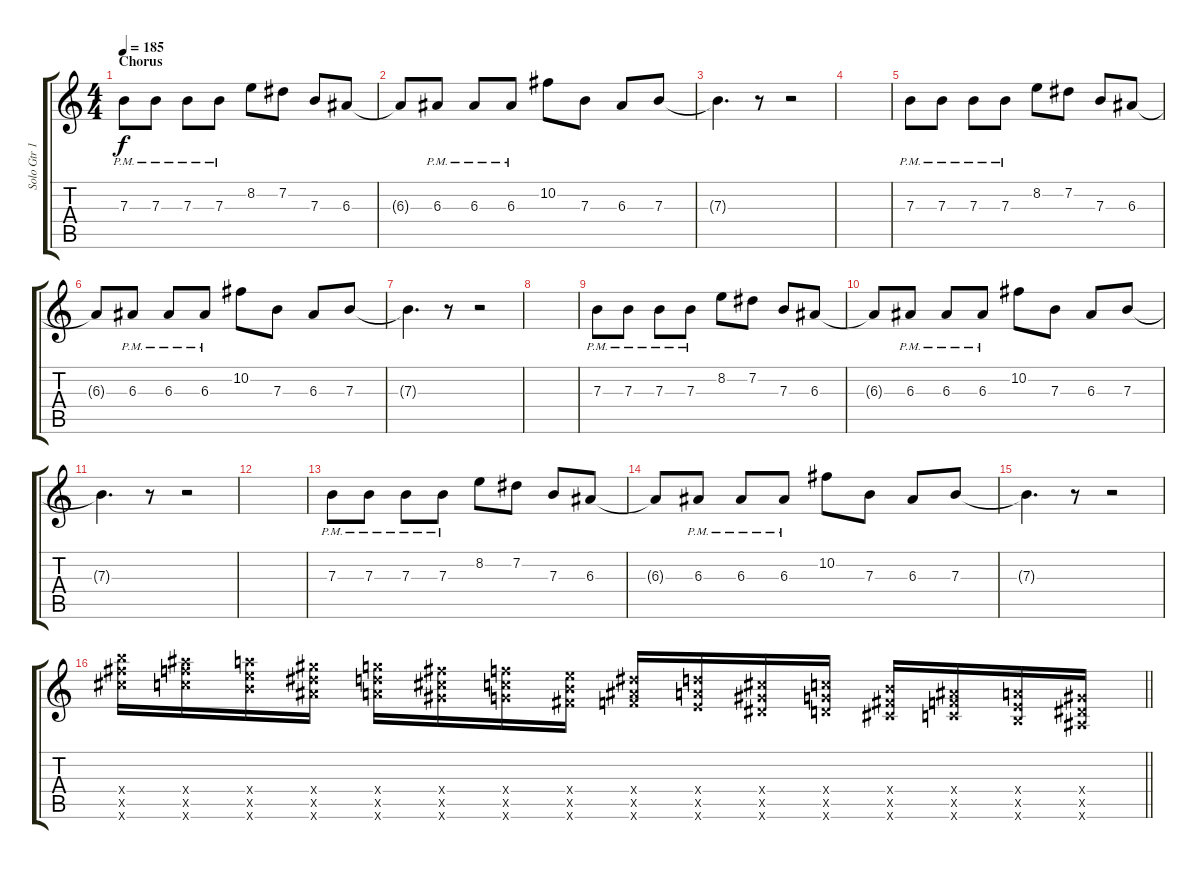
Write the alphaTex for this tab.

\track ("Solo Gtr 1" "Solo Gtr 1") {instrument distortionguitar}
\staff {score tabs}
\tuning (Db4 Ab3 E3 B2 Gb2 Db2) {hide}
\ts (4 4)
\section ("" "Chorus")
\tempo 185
\clef g2
\ks c
7.3{pm}.8{dy f volume 14} 7.3{pm}.8 7.3{pm}.8 7.3{pm}.8 8.2.8 7.2.8 7.3.8 6.3.8 |
6.3{t}.8 6.3{pm}.8 6.3{pm}.8 6.3{pm}.8 10.2.8 7.3.8 6.3.8 7.3.8 |
7.3{t}.4{d} r.8 r.2 |
|
7.3{pm}.8 7.3{pm}.8 7.3{pm}.8 7.3{pm}.8 8.2.8 7.2.8 7.3.8 6.3.8 |
6.3{t}.8 6.3{pm}.8 6.3{pm}.8 6.3{pm}.8 10.2.8 7.3.8 6.3.8 7.3.8 |
7.3{t}.4{d} r.8 r.2 |
|
7.3{pm}.8 7.3{pm}.8 7.3{pm}.8 7.3{pm}.8 8.2.8 7.2.8 7.3.8 6.3.8 |
6.3{t}.8 6.3{pm}.8 6.3{pm}.8 6.3{pm}.8 10.2.8 7.3.8 6.3.8 7.3.8 |
7.3{t}.4{d} r.8 r.2 |
|
7.3{pm}.8 7.3{pm}.8 7.3{pm}.8 7.3{pm}.8 8.2.8 7.2.8 7.3.8 6.3.8 |
6.3{t}.8 6.3{pm}.8 6.3{pm}.8 6.3{pm}.8 10.2.8 7.3.8 6.3.8 7.3.8 |
7.3{t}.4{d} r.8 r.2 |
\barLineRight lightlight
(24.4{x} 24.5{x} 24.6{x}).16{volume 16 instrument guitarfretnoise} (23.4{x} 23.5{x} 23.6{x}).16 (22.4{x} 22.5{x} 22.6{x}).16 (21.4{x} 21.5{x} 21.6{x}).16 (20.4{x} 20.5{x} 20.6{x}).16 (19.4{x} 19.5{x} 19.6{x}).16 (18.4{x} 18.5{x} 18.6{x}).16 (17.4{x} 17.5{x} 17.6{x}).16 (16.4{x} 16.5{x} 16.6{x}).16 (15.4{x} 15.5{x} 15.6{x}).16 (14.4{x} 14.5{x} 14.6{x}).16 (13.4{x} 13.5{x} 13.6{x}).16 (12.4{x} 12.5{x} 12.6{x}).16 (11.4{x} 11.5{x} 11.6{x}).16 (10.4{x} 10.5{x} 10.6{x}).16 (9.4{x} 9.5{x} 9.6{x}).16
